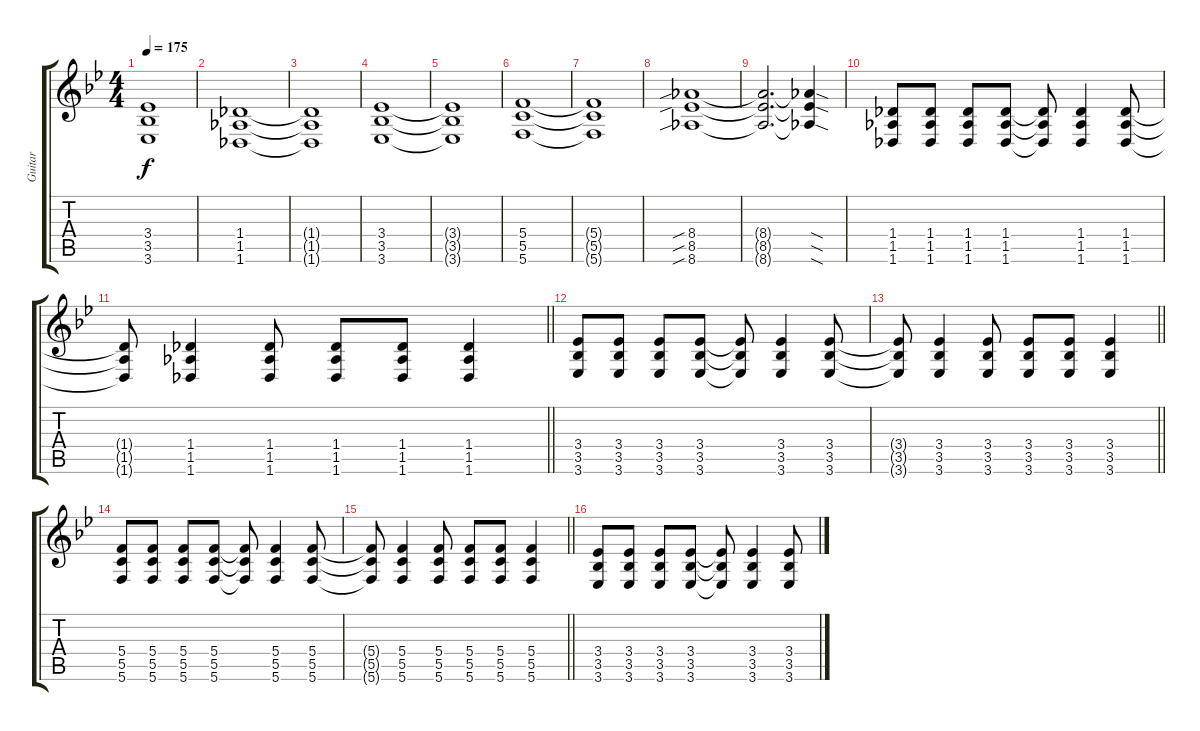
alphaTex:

\track ("Guitar" "Guitar") {instrument distortionguitar}
\staff {score tabs}
\tuning (D4 A3 F3 C3 G2 C2) {hide}
\ts (4 4)
\tempo 175
\clef g2
\ks bb
(3.4{t} 3.5{t} 3.6{t}).1{dy f} |
(1.4 1.5 1.6).1 |
(1.4{t} 1.5{t} 1.6{t}).1 |
(3.4 3.5 3.6).1 |
(3.4{t} 3.5{t} 3.6{t}).1 |
(5.4 5.5 5.6).1 |
(5.4{t} 5.5{t} 5.6{t}).1 |
(8.4{sib} 8.5{sib} 8.6{sib}).1 |
(8.4{t} 8.5{t} 8.6{t}).2{d} (8.4{sod t} 8.5{sod t} 8.6{sod t}).4 |
(1.4 1.5 1.6).8 (1.4 1.5 1.6).8 (1.4 1.5 1.6).8 (1.4 1.5 1.6).8 (1.4{t} 1.5{t} 1.6{t}).8 (1.4 1.5 1.6).4 (1.4 1.5 1.6).8 |
\barLineRight lightlight
(1.4{t} 1.5{t} 1.6{t}).8 (1.4 1.5 1.6).4 (1.4 1.5 1.6).8 (1.4 1.5 1.6).8 (1.4 1.5 1.6).8 (1.4 1.5 1.6).4 |
(3.4 3.5 3.6).8 (3.4 3.5 3.6).8 (3.4 3.5 3.6).8 (3.4 3.5 3.6).8 (3.4{t} 3.5{t} 3.6{t}).8 (3.4 3.5 3.6).4 (3.4 3.5 3.6).8 |
\barLineRight lightlight
(3.4{t} 3.5{t} 3.6{t}).8 (3.4 3.5 3.6).4 (3.4 3.5 3.6).8 (3.4 3.5 3.6).8 (3.4 3.5 3.6).8 (3.4 3.5 3.6).4 |
(5.4 5.5 5.6).8 (5.4 5.5 5.6).8 (5.4 5.5 5.6).8 (5.4 5.5 5.6).8 (5.4{t} 5.5{t} 5.6{t}).8 (5.4 5.5 5.6).4 (5.4 5.5 5.6).8 |
\barLineRight lightlight
(5.4{t} 5.5{t} 5.6{t}).8 (5.4 5.5 5.6).4 (5.4 5.5 5.6).8 (5.4 5.5 5.6).8 (5.4 5.5 5.6).8 (5.4 5.5 5.6).4 |
(3.4 3.5 3.6).8 (3.4 3.5 3.6).8 (3.4 3.5 3.6).8 (3.4 3.5 3.6).8 (3.4{t} 3.5{t} 3.6{t}).8 (3.4 3.5 3.6).4 (3.4 3.5 3.6).8
